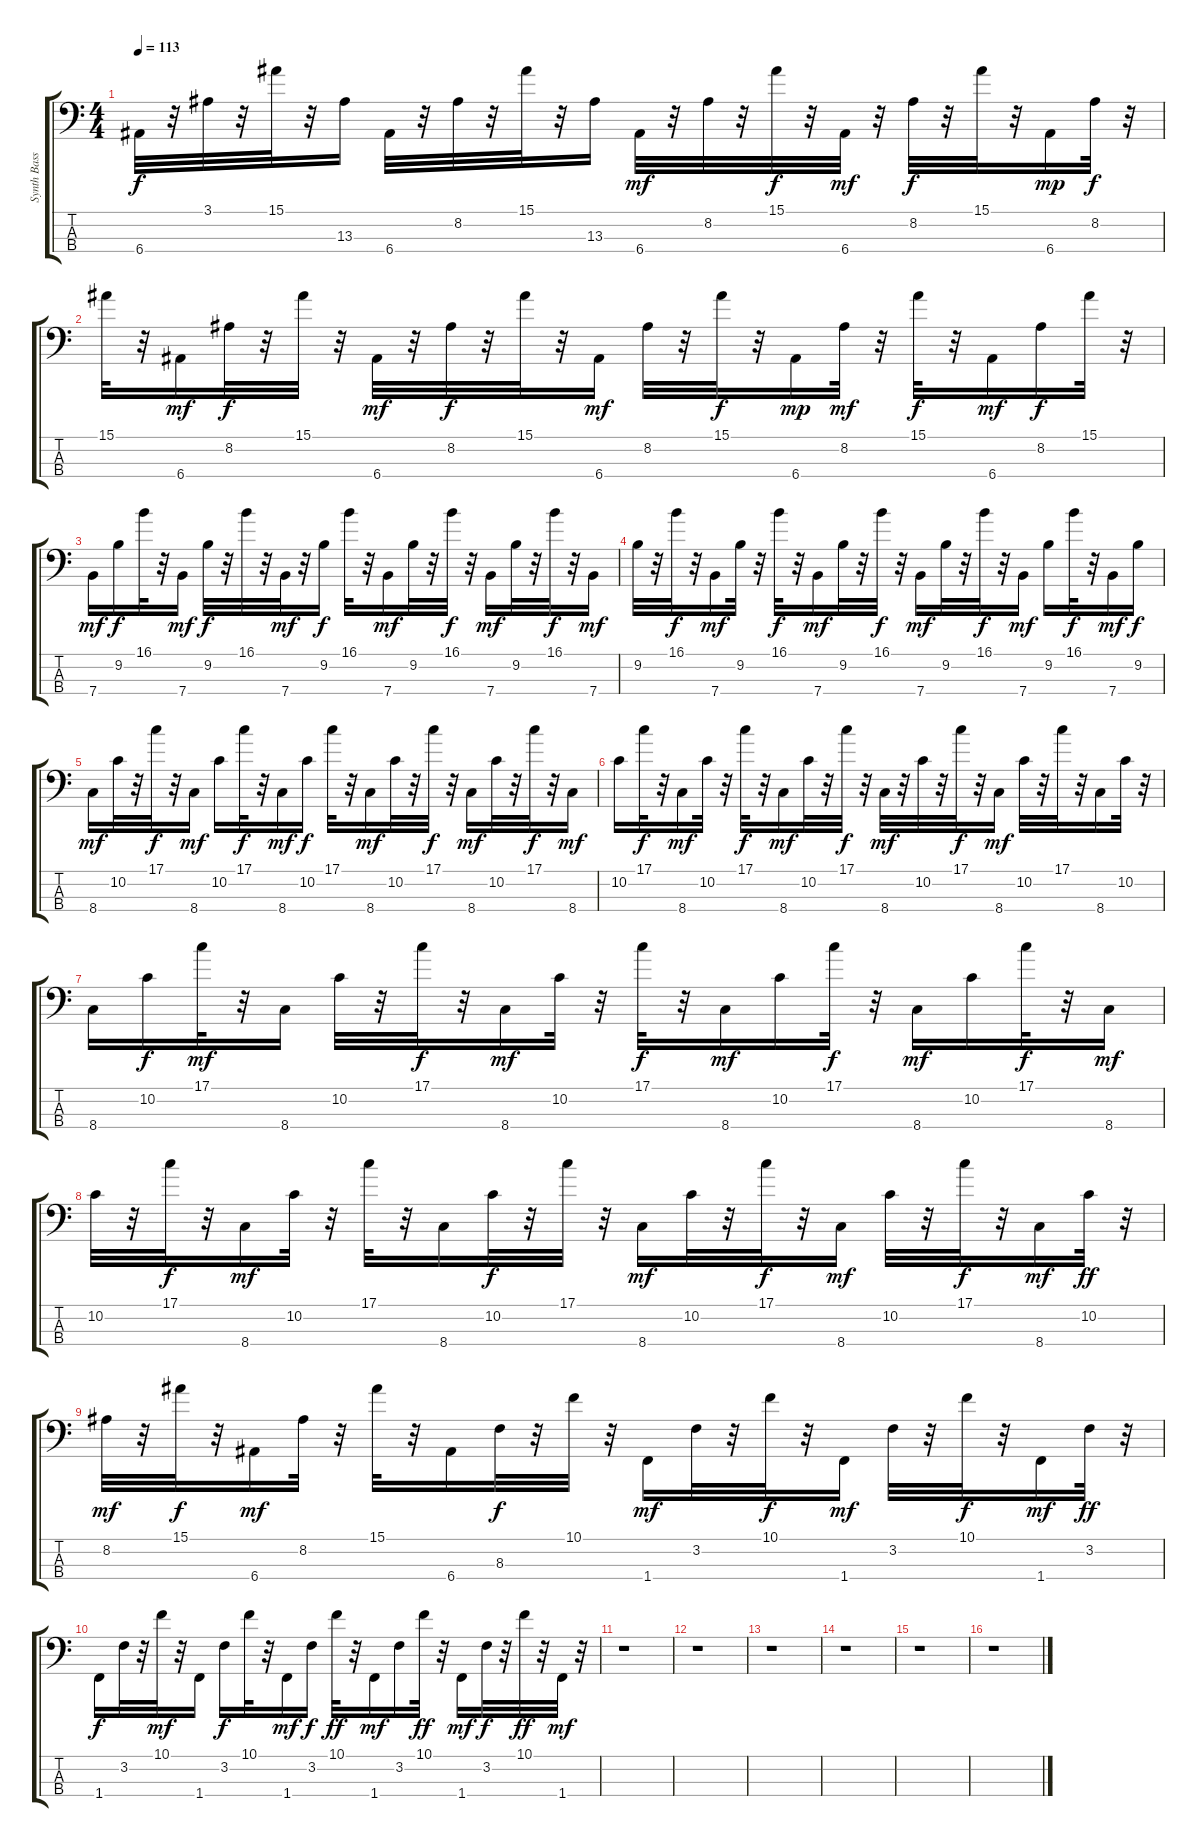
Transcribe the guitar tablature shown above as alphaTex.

\track ("Synth Bass" "Synth Bass") {instrument synthbass1}
\staff {score tabs}
\tuning (G2 D2 A1 E1) {hide}
\ts (4 4)
\tempo 113
\clef f4
\ks c
6.4.32{dy f} r.32 3.1.32 r.32 15.1.32 r.32 13.3.16 6.4.32 r.32 8.2.32 r.32 15.1.32 r.32 13.3.16 6.4.32{dy mf} r.32 8.2.32 r.32 15.1.32{dy f} r.32 6.4.32{dy mf} r.32 8.2.32{dy f} r.32 15.1.32 r.32 6.4.16{dy mp} 8.2.32{dy f} r.32 |
15.1.32 r.32 6.4.16{dy mf} 8.2.32{dy f} r.32 15.1.32 r.32 6.4.32{dy mf} r.32 8.2.32{dy f} r.32 15.1.32 r.32 6.4.16{dy mf} 8.2.32 r.32 15.1.32{dy f} r.32 6.4.16{dy mp} 8.2.32{dy mf} r.32 15.1.32{dy f} r.32 6.4.16{dy mf} 8.2.16{dy f} 15.1.32 r.32 |
7.4.16{dy mf} 9.2.16{dy f} 16.1.32 r.32 7.4.16{dy mf} 9.2.32{dy f} r.32 16.1.32 r.32 7.4.32{dy mf} r.32 9.2.16{dy f} 16.1.32 r.32 7.4.16{dy mf} 9.2.32 r.32 16.1.32{dy f} r.32 7.4.16{dy mf} 9.2.32 r.32 16.1.32{dy f} r.32 7.4.16{dy mf} |
9.2.32 r.32 16.1.32{dy f} r.32 7.4.16{dy mf} 9.2.32 r.32 16.1.32{dy f} r.32 7.4.16{dy mf} 9.2.32 r.32 16.1.32{dy f} r.32 7.4.16{dy mf} 9.2.32 r.32 16.1.32{dy f} r.32 7.4.16{dy mf} 9.2.16 16.1.32{dy f} r.32 7.4.16{dy mf} 9.2.16{dy f} |
8.4.16{dy mf} 10.2.32 r.32 17.1.32{dy f} r.32 8.4.16{dy mf} 10.2.16 17.1.32{dy f} r.32 8.4.16{dy mf} 10.2.16{dy f} 17.1.32 r.32 8.4.16{dy mf} 10.2.32 r.32 17.1.32{dy f} r.32 8.4.16{dy mf} 10.2.32 r.32 17.1.32{dy f} r.32 8.4.16{dy mf} |
10.2.16 17.1.32{dy f} r.32 8.4.16{dy mf} 10.2.32 r.32 17.1.32{dy f} r.32 8.4.16{dy mf} 10.2.32 r.32 17.1.32{dy f} r.32 8.4.32{dy mf} r.32 10.2.32 r.32 17.1.32{dy f} r.32 8.4.16{dy mf} 10.2.32 r.32 17.1.32 r.32 8.4.16 10.2.32 r.32 |
8.4.16 10.2.16{dy f} 17.1.32{dy mf} r.32 8.4.16 10.2.32 r.32 17.1.32{dy f} r.32 8.4.16{dy mf} 10.2.32 r.32 17.1.32{dy f} r.32 8.4.16{dy mf} 10.2.16 17.1.32{dy f} r.32 8.4.16{dy mf} 10.2.16 17.1.32{dy f} r.32 8.4.16{dy mf} |
10.2.32 r.32 17.1.32{dy f} r.32 8.4.16{dy mf} 10.2.32 r.32 17.1.32 r.32 8.4.16 10.2.32{dy f} r.32 17.1.32 r.32 8.4.16{dy mf} 10.2.32 r.32 17.1.32{dy f} r.32 8.4.16{dy mf} 10.2.32 r.32 17.1.32{dy f} r.32 8.4.16{dy mf} 10.2.32{dy ff} r.32 |
8.2.32{dy mf} r.32 15.1.32{dy f} r.32 6.4.16{dy mf} 8.2.32 r.32 15.1.32 r.32 6.4.16 8.3.32{dy f} r.32 10.1.32 r.32 1.4.16{dy mf} 3.2.32 r.32 10.1.32{dy f} r.32 1.4.16{dy mf} 3.2.32 r.32 10.1.32{dy f} r.32 1.4.16{dy mf} 3.2.32{dy ff} r.32 |
1.4.16{dy f} 3.2.32 r.32 10.1.32{dy mf} r.32 1.4.16 3.2.16{dy f} 10.1.32 r.32 1.4.16{dy mf} 3.2.16{dy f} 10.1.32{dy ff} r.32 1.4.16{dy mf} 3.2.16 10.1.32{dy ff} r.32 1.4.16{dy mf} 3.2.32{dy f} r.32 10.1.32{dy ff} r.32 1.4.32{dy mf} r.32 |
r.1 |
r.1 |
r.1 |
r.1 |
r.1 |
r.1
